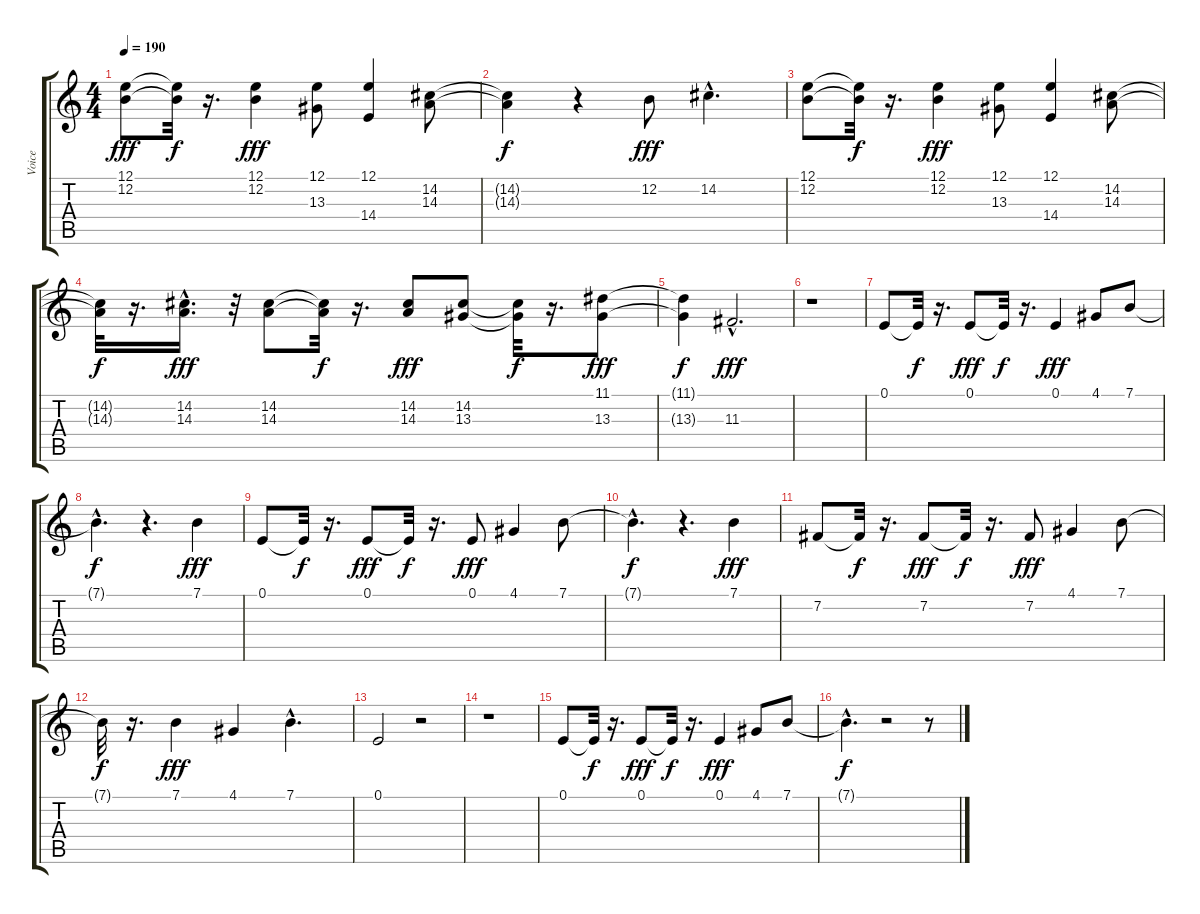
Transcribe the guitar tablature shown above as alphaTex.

\track ("Voice" "Voice") {instrument englishhorn}
\staff {score tabs}
\tuning (E4 B3 G3 D3 A2 E2) {hide}
\ts (4 4)
\tempo 190
\clef g2
\ks c
(12.1 12.2).8{dy fff} (12.1{t} 12.2{t}).32{dy f} r.16{d} (12.1 12.2).4{dy fff} (12.1 13.3).8 (12.1 14.4).4 (14.2 14.3).8 |
(14.2{t} 14.3{t}).4{dy f} r.4 12.2.8{dy fff} 14.2{hac}.4{d} |
(12.1 12.2).8 (12.1{t} 12.2{t}).32{dy f} r.16{d} (12.1 12.2).4{dy fff} (12.1 13.3).8 (12.1 14.4).4 (14.2 14.3).8 |
(14.2{t} 14.3{t}).32{dy f} r.16{d} (14.2{hac} 14.3{hac}).16{d dy fff} r.32 (14.2 14.3).8 (14.2{t} 14.3{t}).32{dy f} r.16{d} (14.2 14.3).8{dy fff} (14.2 13.3).8 (14.2{t} 13.3{t}).32{dy f} r.16{d} (11.1 13.3).8{dy fff} |
(11.1{t} 13.3{t}).4{dy f} 11.3{hac}.2{d dy fff} |
r.1 |
0.1.8 0.1{t}.32{dy f} r.16{d} 0.1.8{dy fff} 0.1{t}.32{dy f} r.16{d} 0.1.4{dy fff} 4.1.8 7.1.8 |
7.1{hac t}.4{d dy f} r.4{d} 7.1.4{dy fff} |
0.1.8 0.1{t}.32{dy f} r.16{d} 0.1.8{dy fff} 0.1{t}.32{dy f} r.16{d} 0.1.8{dy fff} 4.1.4 7.1.8 |
7.1{hac t}.4{d dy f} r.4{d} 7.1.4{dy fff} |
7.2.8 7.2{t}.32{dy f} r.16{d} 7.2.8{dy fff} 7.2{t}.32{dy f} r.16{d} 7.2.8{dy fff} 4.1.4 7.1.8 |
7.1{t}.32{dy f} r.16{d} 7.1.4{dy fff} 4.1.4 7.1{hac}.4{d} |
0.1.2 r.2 |
r.1 |
0.1.8 0.1{t}.32{dy f} r.16{d} 0.1.8{dy fff} 0.1{t}.32{dy f} r.16{d} 0.1.4{dy fff} 4.1.8 7.1.8 |
7.1{hac t}.4{d dy f} r.2 r.8
